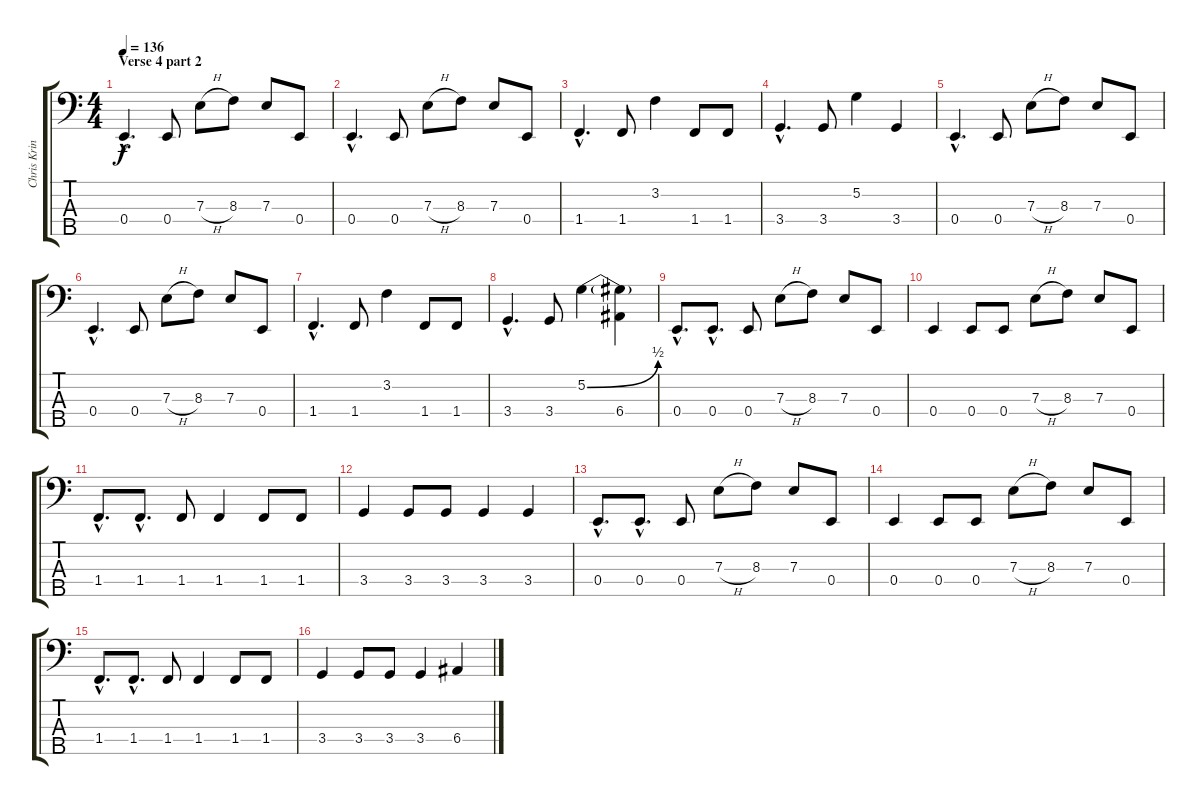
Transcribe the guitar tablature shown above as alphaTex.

\track ("Chris Kringel" "Chris Krin") {instrument fretlessbass}
\staff {score tabs}
\tuning (G2 D2 A1 E1 B0) {hide}
\ts (4 4)
\section ("" "Verse 4 part 2")
\tempo 136
\clef f4
\ks c
0.4{hac}.4{d dy f} 0.4.8 7.3{h}.8 8.3.8 7.3.8 0.4.8 |
0.4{hac}.4{d} 0.4.8 7.3{h}.8 8.3.8 7.3.8 0.4.8 |
1.4{hac}.4{d} 1.4.8 3.2.4 1.4.8 1.4.8 |
3.4{hac}.4{d} 3.4.8 5.2.4 3.4.4 |
0.4{hac}.4{d} 0.4.8 7.3{h}.8 8.3.8 7.3.8 0.4.8 |
0.4{hac}.4{d} 0.4.8 7.3{h}.8 8.3.8 7.3.8 0.4.8 |
1.4{hac}.4{d} 1.4.8 3.2.4 1.4.8 1.4.8 |
3.4{hac}.4{d} 3.4.8 5.2{be (bend 0 0 60 2)}.4 (5.2{t} 6.4).4 |
0.4{hac}.8{d} 0.4{hac}.8{d} 0.4.8 7.3{h}.8 8.3.8 7.3.8 0.4.8 |
0.4.4 0.4.8 0.4.8 7.3{h}.8 8.3.8 7.3.8 0.4.8 |
1.4{hac}.8{d} 1.4{hac}.8{d} 1.4.8 1.4.4 1.4.8 1.4.8 |
3.4.4 3.4.8 3.4.8 3.4.4 3.4.4 |
0.4{hac}.8{d} 0.4{hac}.8{d} 0.4.8 7.3{h}.8 8.3.8 7.3.8 0.4.8 |
0.4.4 0.4.8 0.4.8 7.3{h}.8 8.3.8 7.3.8 0.4.8 |
1.4{hac}.8{d} 1.4{hac}.8{d} 1.4.8 1.4.4 1.4.8 1.4.8 |
3.4.4 3.4.8 3.4.8 3.4.4 6.4.4
